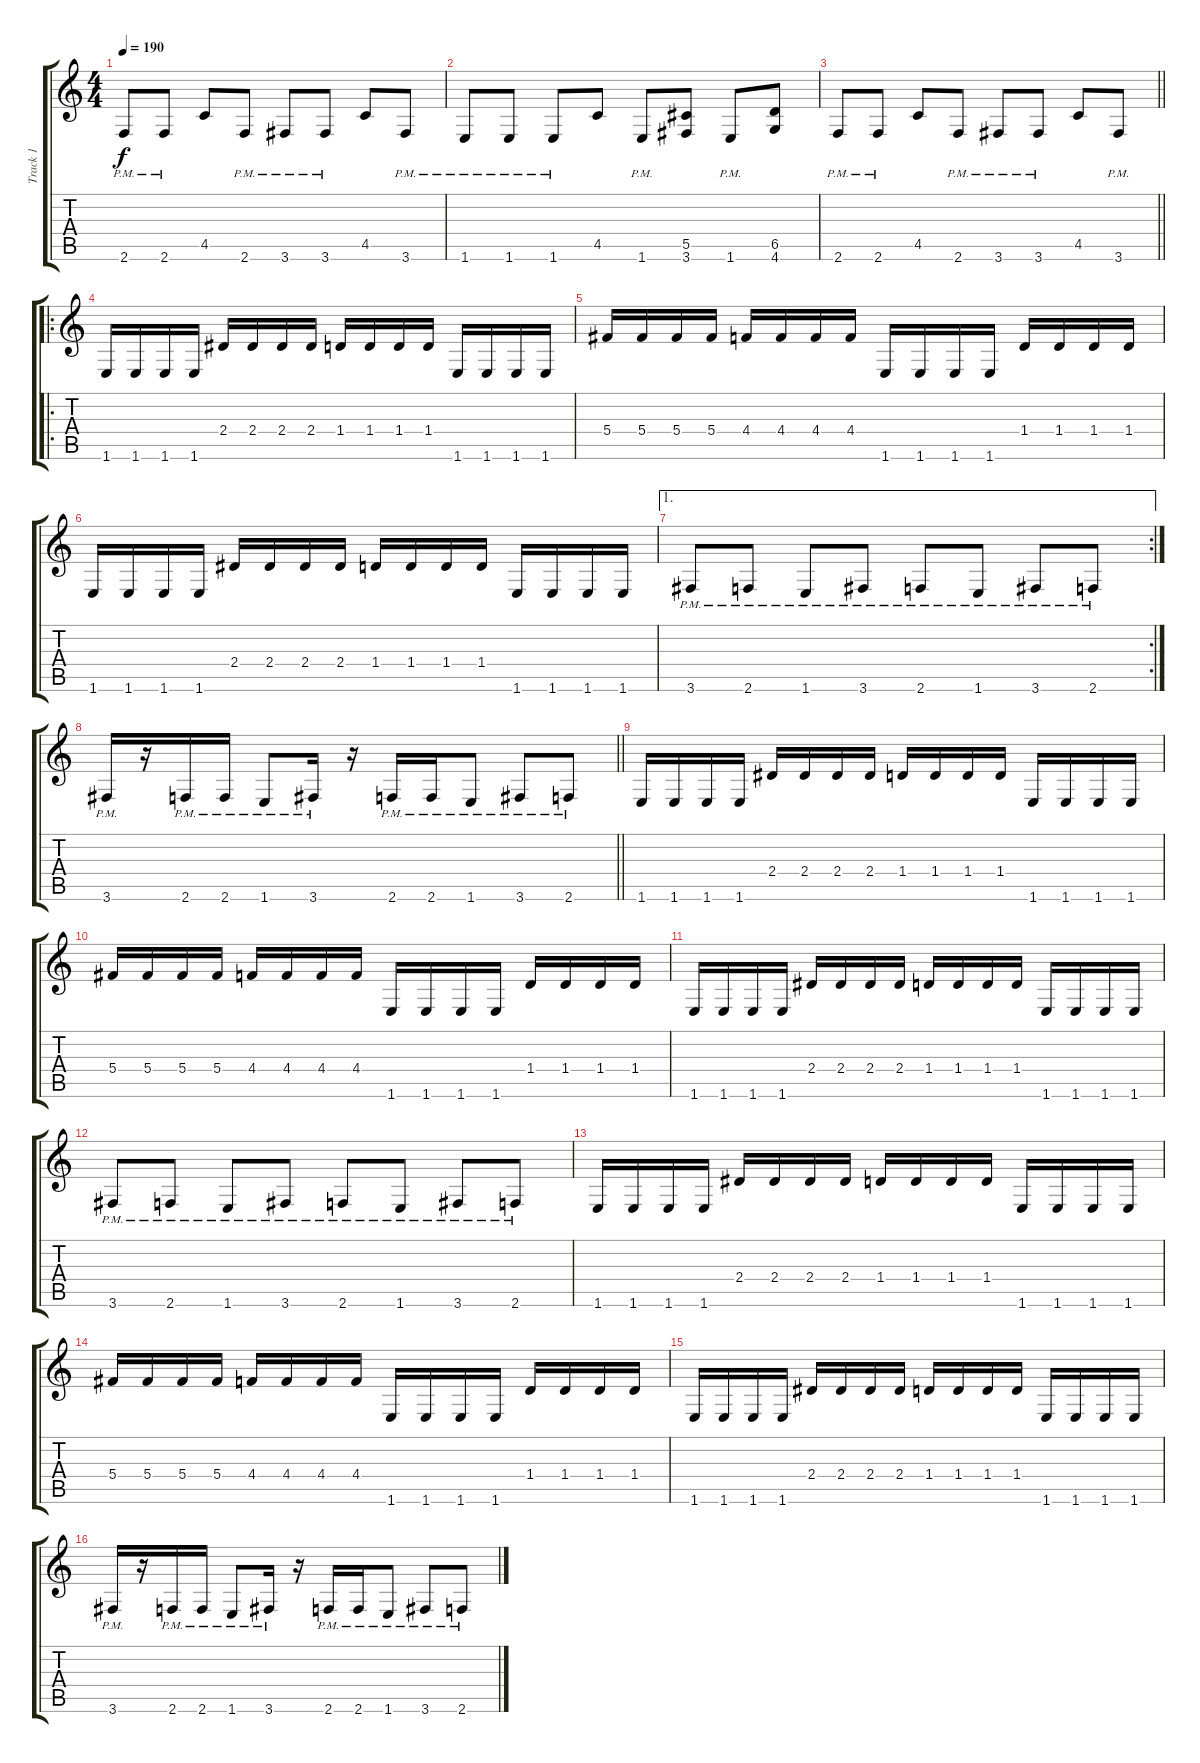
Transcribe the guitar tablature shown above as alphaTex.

\track ("Track 1" "Track 1") {instrument distortionguitar}
\staff {score tabs}
\tuning (Eb4 Bb3 Gb3 Db3 Ab2 Eb2) {hide}
\ts (4 4)
\tempo 190
\clef g2
\ks c
2.6{pm}.8{dy f} 2.6{pm}.8 4.5.8 2.6{pm}.8 3.6{pm}.8 3.6{pm}.8 4.5.8 3.6{pm}.8 |
1.6{pm}.8 1.6{pm}.8 1.6{pm}.8 4.5.8 1.6{pm}.8 (5.5 3.6).8 1.6{pm}.8 (6.5 4.6).8 |
\barLineRight lightlight
2.6{pm}.8 2.6{pm}.8 4.5.8 2.6{pm}.8 3.6{pm}.8 3.6{pm}.8 4.5.8 3.6{pm}.8 |
\ro
\section ("" "")
1.6.16 1.6.16 1.6.16 1.6.16 2.4.16 2.4.16 2.4.16 2.4.16 1.4.16 1.4.16 1.4.16 1.4.16 1.6.16 1.6.16 1.6.16 1.6.16 |
5.4.16 5.4.16 5.4.16 5.4.16 4.4.16 4.4.16 4.4.16 4.4.16 1.6.16 1.6.16 1.6.16 1.6.16 1.4.16 1.4.16 1.4.16 1.4.16 |
1.6.16 1.6.16 1.6.16 1.6.16 2.4.16 2.4.16 2.4.16 2.4.16 1.4.16 1.4.16 1.4.16 1.4.16 1.6.16 1.6.16 1.6.16 1.6.16 |
\ae 1
\rc 2
3.6{pm}.8 2.6{pm}.8 1.6{pm}.8 3.6{pm}.8 2.6{pm}.8 1.6{pm}.8 3.6{pm}.8 2.6{pm}.8 |
\barLineRight lightlight
3.6{pm}.16 r.16 2.6{pm}.16 2.6{pm}.16 1.6{pm}.8 3.6{pm}.16 r.16 2.6{pm}.16 2.6{pm}.16 1.6{pm}.8 3.6{pm}.8 2.6{pm}.8 |
1.6.16 1.6.16 1.6.16 1.6.16 2.4.16 2.4.16 2.4.16 2.4.16 1.4.16 1.4.16 1.4.16 1.4.16 1.6.16 1.6.16 1.6.16 1.6.16 |
5.4.16 5.4.16 5.4.16 5.4.16 4.4.16 4.4.16 4.4.16 4.4.16 1.6.16 1.6.16 1.6.16 1.6.16 1.4.16 1.4.16 1.4.16 1.4.16 |
1.6.16 1.6.16 1.6.16 1.6.16 2.4.16 2.4.16 2.4.16 2.4.16 1.4.16 1.4.16 1.4.16 1.4.16 1.6.16 1.6.16 1.6.16 1.6.16 |
3.6{pm}.8 2.6{pm}.8 1.6{pm}.8 3.6{pm}.8 2.6{pm}.8 1.6{pm}.8 3.6{pm}.8 2.6{pm}.8 |
1.6.16 1.6.16 1.6.16 1.6.16 2.4.16 2.4.16 2.4.16 2.4.16 1.4.16 1.4.16 1.4.16 1.4.16 1.6.16 1.6.16 1.6.16 1.6.16 |
5.4.16 5.4.16 5.4.16 5.4.16 4.4.16 4.4.16 4.4.16 4.4.16 1.6.16 1.6.16 1.6.16 1.6.16 1.4.16 1.4.16 1.4.16 1.4.16 |
1.6.16 1.6.16 1.6.16 1.6.16 2.4.16 2.4.16 2.4.16 2.4.16 1.4.16 1.4.16 1.4.16 1.4.16 1.6.16 1.6.16 1.6.16 1.6.16 |
3.6{pm}.16 r.16 2.6{pm}.16 2.6{pm}.16 1.6{pm}.8 3.6{pm}.16 r.16 2.6{pm}.16 2.6{pm}.16 1.6{pm}.8 3.6{pm}.8 2.6{pm}.8
